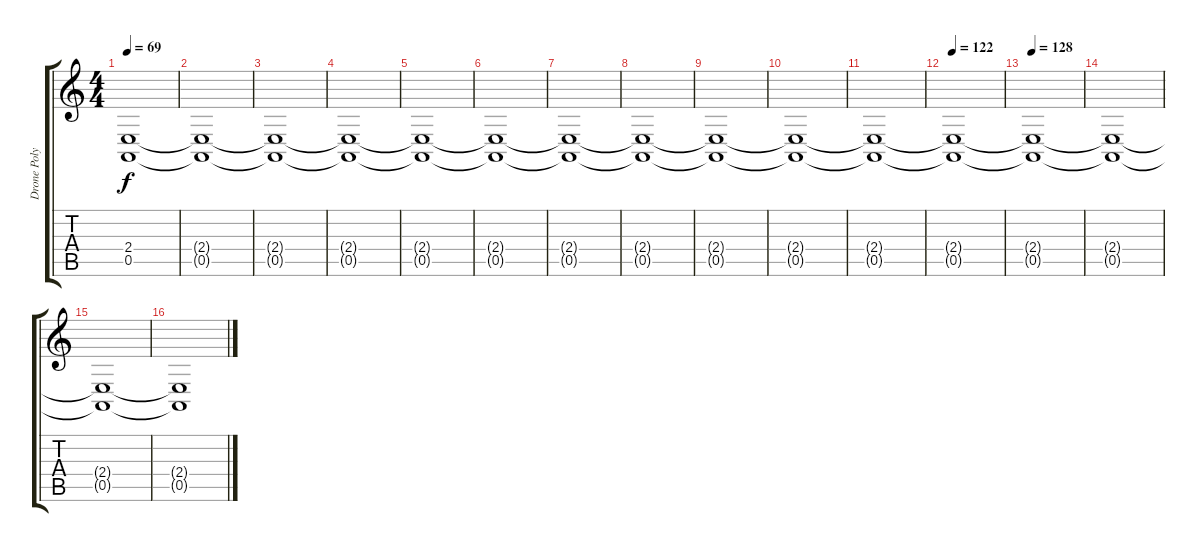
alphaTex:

\track ("Drone Polysynth 1" "Drone Poly") {instrument pad3polysynth}
\staff {score tabs}
\tuning (E4 B3 G3 D3 A2 E2) {hide}
\ts (4 4)
\tempo 69
\clef g2
\ks c
(2.4{t} 0.5{t}).1{dy f} |
(2.4{t} 0.5{t}).1 |
(2.4{t} 0.5{t}).1 |
(2.4{t} 0.5{t}).1 |
(2.4{t} 0.5{t}).1 |
(2.4{t} 0.5{t}).1 |
(2.4{t} 0.5{t}).1 |
(2.4{t} 0.5{t}).1 |
(2.4{t} 0.5{t}).1 |
(2.4{t} 0.5{t}).1 |
(2.4{t} 0.5{t}).1 |
\tempo 122
(2.4{t} 0.5{t}).1 |
\tempo 128
(2.4{t} 0.5{t}).1 |
(2.4{t} 0.5{t}).1 |
(2.4{t} 0.5{t}).1 |
(2.4{t} 0.5{t}).1
